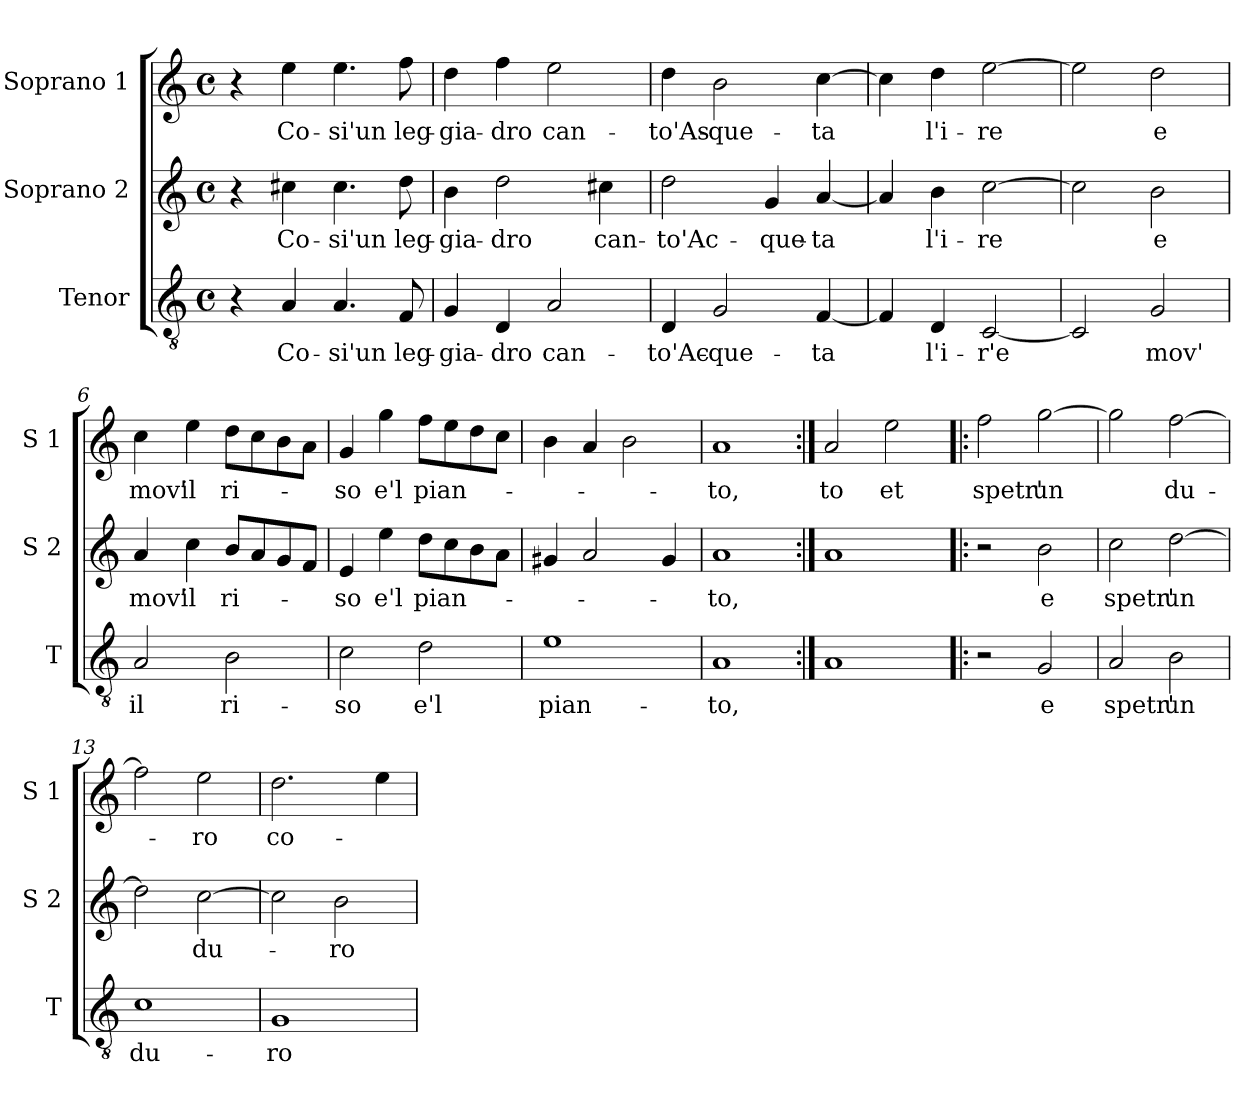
**kern	**text	**kern	**text	**kern	**text
*part3	*part3	*part2	*part2	*part1	*part1
*staff3	*staff3	*staff2	*staff2	*staff1	*staff1
*I"Tenor	*	*I"Soprano 2	*	*I"Soprano 1	*
*I'T	*	*I'S 2	*	*I'S 1	*
*clefGv2	*	*clefG2	*	*clefG2	*
*k[]	*	*k[]	*	*k[]	*
*C:	*	*C:	*	*C:	*
*M4/4	*	*M4/4	*	*M4/4	*
*met(c)	*	*met(c)	*	*met(c)	*
=1	=1	=1	=1	=1	=1
4r	.	4r	.	4r	.
!	!LO:LY:b	!	!LO:LY:b	!	!LO:LY:b
4A/	Co-	4cc#X\	Co-	4ee\	Co-
!	!LO:LY:b	!	!LO:LY:b	!	!LO:LY:b
4.A/	-si'un	4.cc#\	-si'un	4.ee\	-si'un
!	!LO:LY:b	!	!LO:LY:b	!	!LO:LY:b
8F/	leg-	8dd\	leg-	8ff\	leg-
=2	=2	=2	=2	=2	=2
!	!LO:LY:b	!	!LO:LY:b	!	!LO:LY:b
4G/	-gia-	4b\	-gia-	4dd\	-gia-
!	!LO:LY:b	!	!LO:LY:b	!	!LO:LY:b
4D/	-dro	2dd\	-dro	4ff\	-dro
!	!LO:LY:b	!	!	!	!LO:LY:b
2A/	can-	.	.	2ee\	can-
!	!	!	!LO:LY:b	!	!
.	.	4cc#X\	can-	.	.
=3	=3	=3	=3	=3	=3
!	!LO:LY:b	!	!LO:LY:b	!	!LO:LY:b
4D/	-to'Ac-	2dd\	-to'Ac-	4dd\	-to'As-
!	!LO:LY:b	!	!	!	!LO:LY:b
2G/	-que-	.	.	2b\	-que-
!	!	!	!LO:LY:b	!	!
.	.	4g/	-que-	.	.
!	!LO:LY:b	!	!LO:LY:b	!	!LO:LY:b
[4F/	-ta	[4a/	-ta	[4cc\	-ta
=4	=4	=4	=4	=4	=4
4F/]	.	4a/]	.	4cc\]	.
!	!LO:LY:b	!	!LO:LY:b	!	!LO:LY:b
4D/	l'i-	4b\	l'i-	4dd\	l'i-
!	!LO:LY:b	!	!LO:LY:b	!	!LO:LY:b
[2C/	-r'e	[2cc\	-re	[2ee\	-re
!!LO:LB:g=z
=5	=5	=5	=5	=5	=5
2C/]	.	2cc\]	.	2ee\]	.
!	!LO:LY:b	!	!LO:LY:b	!	!LO:LY:b
2G/	mov'	2b\	e	2dd\	e
=6	=6	=6	=6	=6	=6
!	!LO:LY:b	!	!LO:LY:b	!	!LO:LY:b
2A/	il	4a/	mov'	4cc\	mov'
!	!	!	!LO:LY:b	!	!LO:LY:b
.	.	4cc\	il	4ee\	il
!	!LO:LY:b	!	!LO:LY:b	!	!LO:LY:b
2B\	ri-	8b/L	ri-	8dd\L	ri-
.	.	8a/	.	8cc\	.
.	.	8g/	.	8b\	.
.	.	8f/J	.	8a\J	.
=7	=7	=7	=7	=7	=7
!	!LO:LY:b	!	!LO:LY:b	!	!LO:LY:b
2c\	-so	4e/	-so	4g/	-so
!	!	!	!LO:LY:b	!	!LO:LY:b
.	.	4ee\	e'l	4gg\	e'l
!	!LO:LY:b	!	!LO:LY:b	!	!LO:LY:b
2d\	e'l	8dd\L	pian-	8ff\L	pian-
.	.	8cc\	.	8ee\	.
.	.	8b\	.	8dd\	.
.	.	8a\J	.	8cc\J	.
=8	=8	=8	=8	=8	=8
!	!LO:LY:b	!	!	!	!
1e	pian-	4g#X/	.	4b\	.
.	.	2a/	.	4a/	.
.	.	.	.	2b\	.
.	.	4g#/	.	.	.
=9	=9	=9	=9	=9	=9
!	!LO:LY:b	!	!LO:LY:b	!	!LO:LY:b
1A	-to,	1a	-to,	1a	-to,
!!LO:LB:g=z
=10:|!	=10:|!	=10:|!	=10:|!	=10:|!	=10:|!
!	!	!	!	!	!LO:LY:b
1A	.	1a	.	2a/	to
!	!	!	!	!	!LO:LY:b
.	.	.	.	2ee\	et
=11!|:	=11!|:	=11!|:	=11!|:	=11!|:	=11!|:
!	!	!	!	!	!LO:LY:b
2r	.	2r	.	2ff\	spetr'
!	!LO:LY:b	!	!LO:LY:b	!	!LO:LY:b
2G/	e	2b\	e	[2gg\	un
=12	=12	=12	=12	=12	=12
!	!LO:LY:b	!	!LO:LY:b	!	!
2A/	spetr'	2cc\	spetr'	2gg\]	.
!	!LO:LY:b	!	!LO:LY:b	!	!LO:LY:b
2B\	un	[2dd\	un	[2ff\	du-
=13	=13	=13	=13	=13	=13
!	!LO:LY:b	!	!	!	!
1c	du-	2dd\]	.	2ff\]	.
!	!	!	!LO:LY:b	!	!LO:LY:b
.	.	[2cc\	du-	2ee\	-ro
=14	=14	=14	=14	=14	=14
!	!LO:LY:b	!	!	!	!LO:LY:b
1G	-ro	2cc\]	.	2.dd\	co-
!	!	!	!LO:LY:b	!	!
.	.	2b\	-ro	.	.
.	.	.	.	4ee\	.
=	=	=	=	=	=
*-	*-	*-	*-	*-	*-
